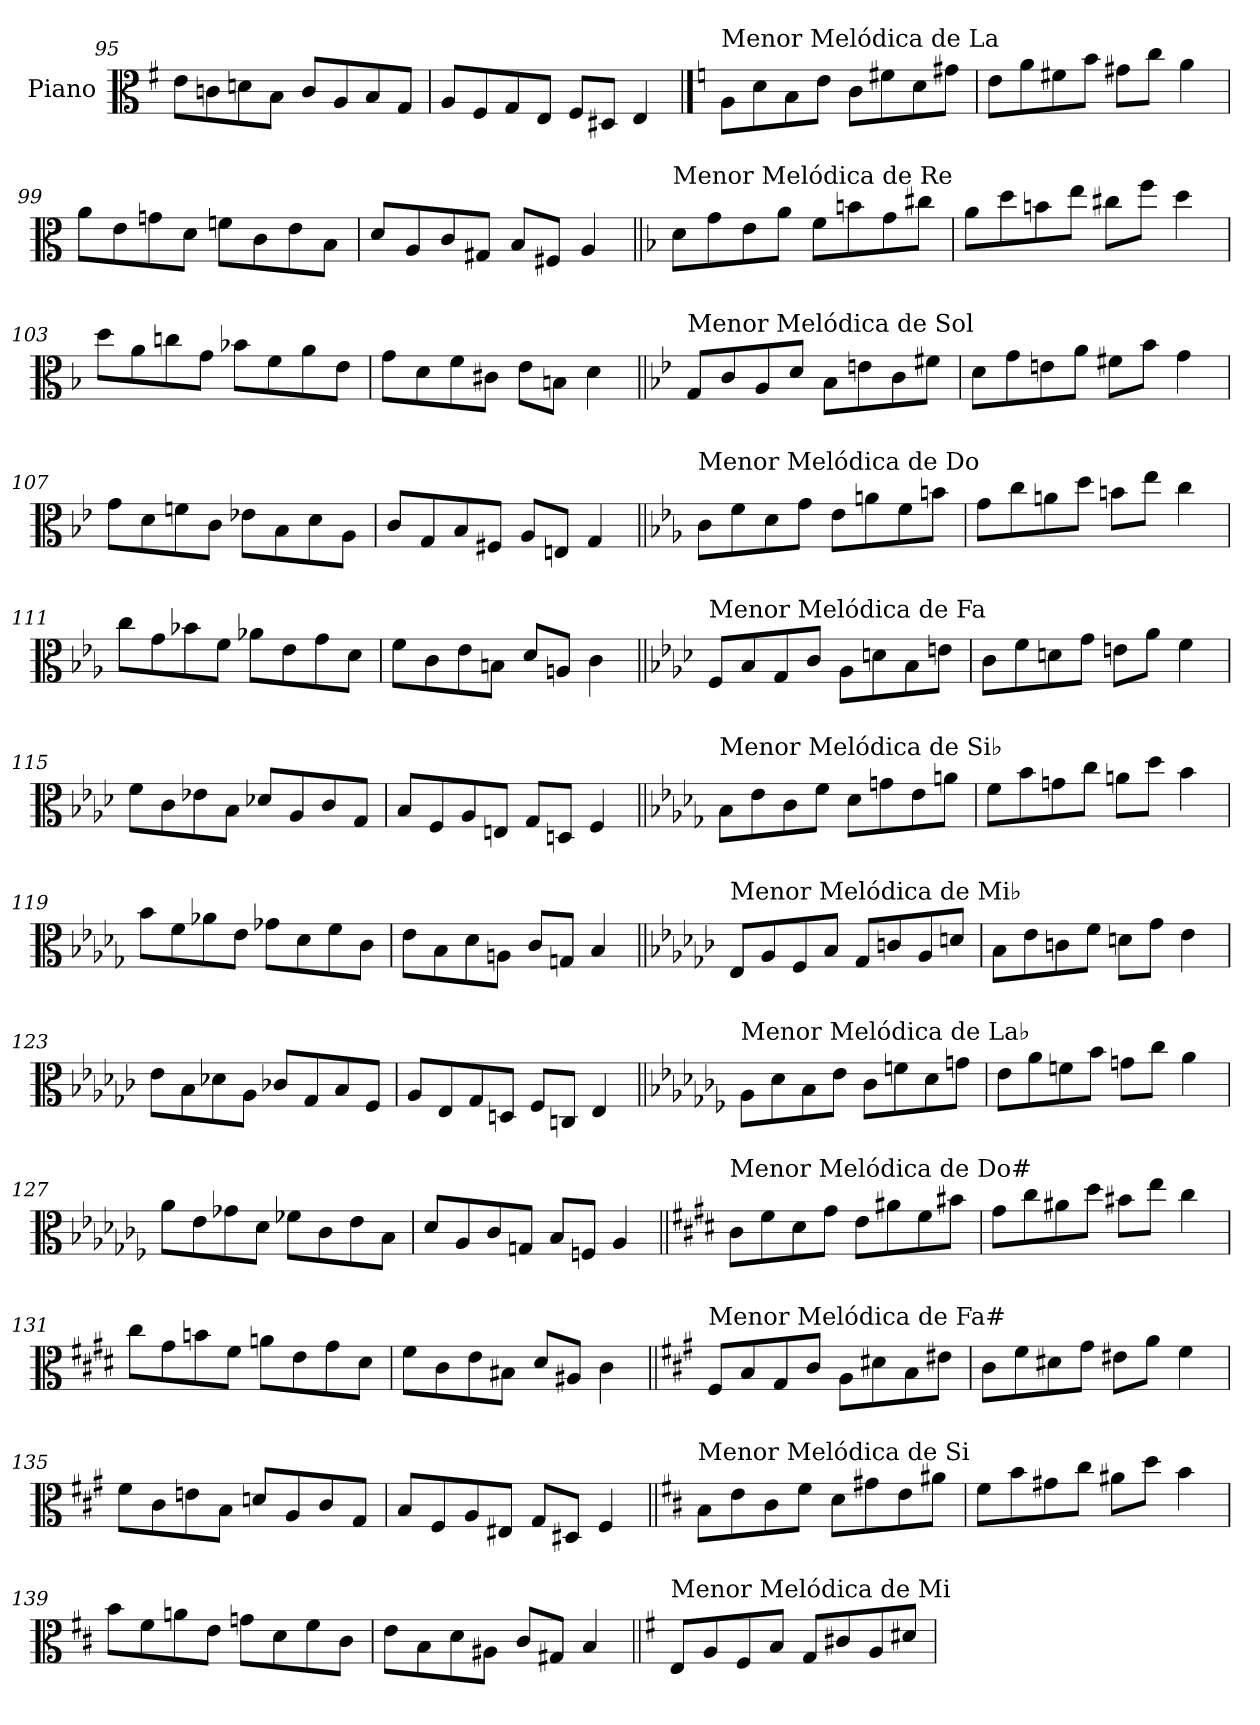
**kern
*part1
*staff1
*I"Piano
*I'Pno.
*clefC3
*k[f#]
=95
8e\L
8cn\
8dn\
8B\J
8c/L
8A/
8B/
8G/J
=96
8A/L
8F#/
8G/
8E/J
8F#/L
8D#X/J
4E/
!!LO:PB:g=z
==97
*k[]
!LO:TX:a:t=Menor Melódica de La
8A\L
8d\
8B\
8e\J
8c\L
8f#X\
8d\
8g#X\J
=98
8e\L
8a\
8f#X\
8b\J
8g#X\L
8cc\J
4a\
=99
8a\L
8e\
8gn\
8d\J
8fn\L
8c\
8e\
8B\J
=100
8d/L
8A/
8c/
8G#X/J
8B/L
8F#X/J
4A/
!!LO:LB:g=z
=101||
*k[b-]
!LO:TX:a:t=Menor Melódica de Re
8d\L
8g\
8e\
8a\J
8f\L
8bn\
8g\
8cc#X\J
=102
8a\L
8dd\
8bn\
8ee\J
8cc#X\L
8ff\J
4dd\
=103
8dd\L
8a\
8ccn\
8g\J
8b-X\L
8f\
8a\
8e\J
=104
8g\L
8d\
8f\
8c#X\J
8e\L
8Bn\J
4d\
!!LO:LB:g=z
=105||
*k[b-e-]
!LO:TX:a:t=Menor Melódica de Sol
8G/L
8c/
8A/
8d/J
8B-\L
8en\
8c\
8f#X\J
=106
8d\L
8g\
8en\
8a\J
8f#X\L
8b-\J
4g\
=107
8g\L
8d\
8fn\
8c\J
8e-X\L
8B-\
8d\
8A\J
=108
8c/L
8G/
8B-/
8F#X/J
8A/L
8En/J
4G/
!!LO:LB:g=z
=109||
*k[b-e-a-]
!LO:TX:a:t=Menor Melódica de Do
8c\L
8f\
8d\
8g\J
8e-\L
8an\
8f\
8bn\J
=110
8g\L
8cc\
8an\
8dd\J
8bn\L
8ee-\J
4cc\
=111
8cc\L
8g\
8b-X\
8f\J
8a-X\L
8e-\
8g\
8d\J
=112
8f\L
8c\
8e-\
8Bn\J
8d/L
8An/J
4c\
!!LO:LB:g=z
=113||
*k[b-e-a-d-]
!LO:TX:a:t=Menor Melódica de Fa
8F/L
8B-/
8G/
8c/J
8A-\L
8dn\
8B-\
8en\J
=114
8c\L
8f\
8dn\
8g\J
8en\L
8a-\J
4f\
=115
8f\L
8c\
8e-X\
8B-\J
8d-X/L
8A-/
8c/
8G/J
=116
8B-/L
8F/
8A-/
8En/J
8G/L
8Dn/J
4F/
!!LO:LB:g=z
=117||
*k[b-e-a-d-g-]
!LO:TX:a:t=Menor Melódica de Si♭
8B-\L
8e-\
8c\
8f\J
8d-\L
8gn\
8e-\
8an\J
=118
8f\L
8b-\
8gn\
8cc\J
8an\L
8dd-\J
4b-\
=119
8b-\L
8f\
8a-X\
8e-\J
8g-X\L
8d-\
8f\
8c\J
=120
8e-\L
8B-\
8d-\
8An\J
8c/L
8Gn/J
4B-/
!!LO:LB:g=z
=121||
*k[b-e-a-d-g-c-]
!LO:TX:a:t=Menor Melódica de Mi♭
8E-/L
8A-/
8F/
8B-/J
8G-/L
8cn/
8A-/
8dn/J
=122
8B-\L
8e-\
8cn\
8f\J
8dn\L
8g-\J
4e-\
=123
8e-\L
8B-\
8d-X\
8A-\J
8c-X/L
8G-/
8B-/
8F/J
=124
8A-/L
8E-/
8G-/
8Dn/J
8F/L
8Cn/J
4E-/
!!LO:LB:g=z
=125||
*k[b-e-a-d-g-c-f-]
!LO:TX:a:t=Menor Melódica de La♭
8A-\L
8d-\
8B-\
8e-\J
8c-\L
8fn\
8d-\
8gn\J
=126
8e-\L
8a-\
8fn\
8b-\J
8gn\L
8cc-\J
4a-\
=127
8a-\L
8e-\
8g-X\
8d-\J
8f-X\L
8c-\
8e-\
8B-\J
=128
8d-/L
8A-/
8c-/
8Gn/J
8B-/L
8Fn/J
4A-/
!!LO:LB:g=z
=129||
*k[f#c#g#d#]
!LO:TX:a:t=Menor Melódica de Do#
8c#\L
8f#\
8d#\
8g#\J
8e\L
8a#X\
8f#\
8b#X\J
=130
8g#\L
8cc#\
8a#X\
8dd#\J
8b#X\L
8ee\J
4cc#\
=131
8cc#\L
8g#\
8bn\
8f#\J
8an\L
8e\
8g#\
8d#\J
=132
8f#\L
8c#\
8e\
8B#X\J
8d#/L
8A#X/J
4c#\
!!LO:LB:g=z
=133||
*k[f#c#g#]
!LO:TX:a:t=Menor Melódica de Fa#
8F#/L
8B/
8G#/
8c#/J
8A\L
8d#X\
8B\
8e#X\J
=134
8c#\L
8f#\
8d#X\
8g#\J
8e#X\L
8a\J
4f#\
=135
8f#\L
8c#\
8en\
8B\J
8dn/L
8A/
8c#/
8G#/J
=136
8B/L
8F#/
8A/
8E#X/J
8G#/L
8D#X/J
4F#/
!!LO:LB:g=z
=137||
*k[f#c#]
!LO:TX:a:t=Menor Melódica de Si
8B\L
8e\
8c#\
8f#\J
8d\L
8g#X\
8e\
8a#X\J
=138
8f#\L
8b\
8g#X\
8cc#\J
8a#X\L
8dd\J
4b\
=139
8b\L
8f#\
8an\
8e\J
8gn\L
8d\
8f#\
8c#\J
=140
8e\L
8B\
8d\
8A#X\J
8c#/L
8G#X/J
4B/
!!LO:LB:g=z
=141||
*k[f#]
!LO:TX:a:t=Menor Melódica de Mi
8E/L
8A/
8F#/
8B/J
8G/L
8c#X/
8A/
8d#X/J
=
*-
